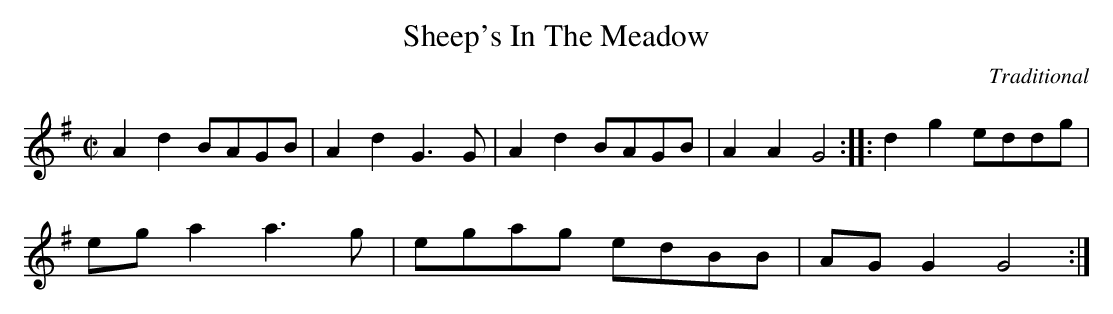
X:1
T:Sheep's In The Meadow
C:Traditional
M:C|
K:G
A2d2 BAGB|A2d2 G3G|A2d2 BAGB|A2A2G4::d2g2eddg|
ega2a3g|egag edBB|AGG2G4:|
